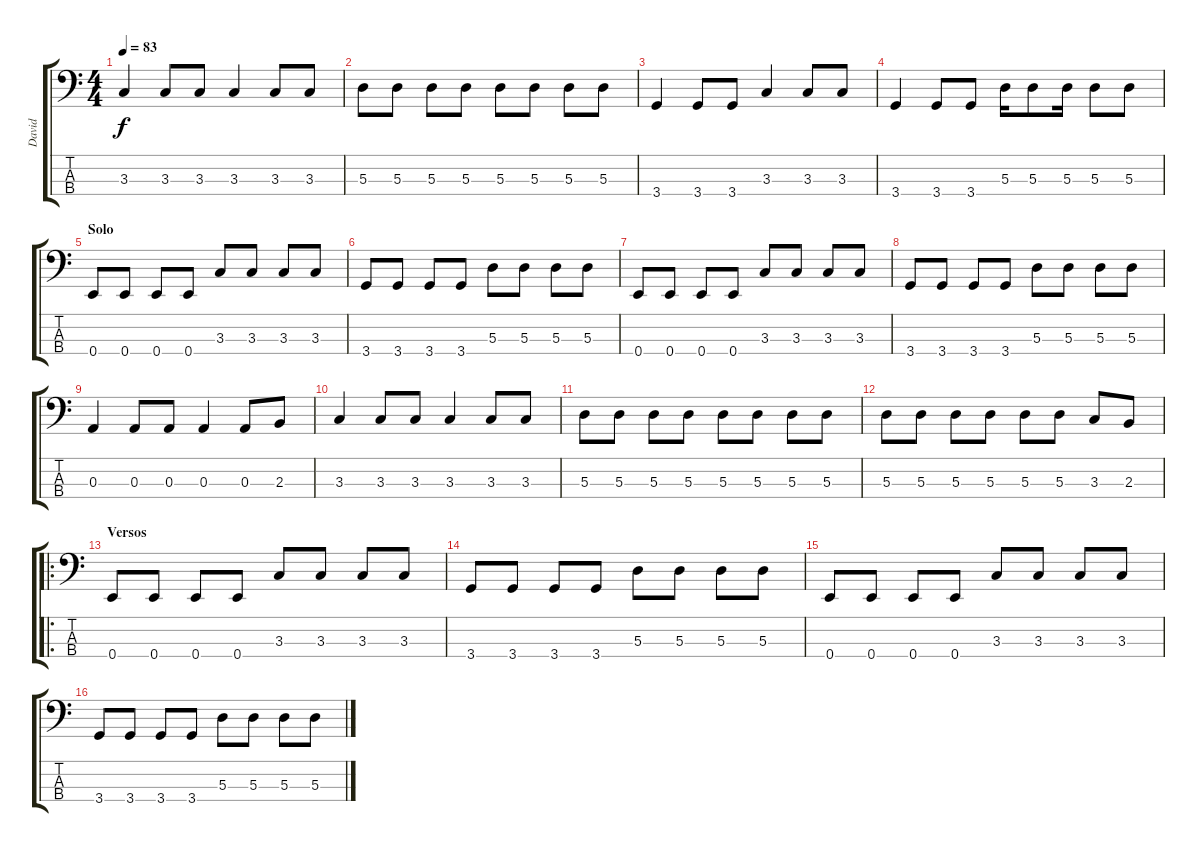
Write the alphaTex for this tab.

\track ("David" "David") {instrument electricbassfinger}
\staff {score tabs}
\tuning (G2 D2 A1 E1) {hide}
\ts (4 4)
\tempo 83
\clef f4
\ks c
3.3.4{dy f} 3.3.8 3.3.8 3.3.4 3.3.8 3.3.8 |
5.3.8 5.3.8 5.3.8 5.3.8 5.3.8 5.3.8 5.3.8 5.3.8 |
3.4.4 3.4.8 3.4.8 3.3.4 3.3.8 3.3.8 |
3.4.4 3.4.8 3.4.8 5.3.16 5.3.8 5.3.16 5.3.8 5.3.8 |
\section ("" "Solo")
0.4.8 0.4.8 0.4.8 0.4.8 3.3.8 3.3.8 3.3.8 3.3.8 |
3.4.8 3.4.8 3.4.8 3.4.8 5.3.8 5.3.8 5.3.8 5.3.8 |
0.4.8 0.4.8 0.4.8 0.4.8 3.3.8 3.3.8 3.3.8 3.3.8 |
3.4.8 3.4.8 3.4.8 3.4.8 5.3.8 5.3.8 5.3.8 5.3.8 |
0.3.4 0.3.8 0.3.8 0.3.4 0.3.8 2.3.8 |
3.3.4 3.3.8 3.3.8 3.3.4 3.3.8 3.3.8 |
5.3.8 5.3.8 5.3.8 5.3.8 5.3.8 5.3.8 5.3.8 5.3.8 |
5.3.8 5.3.8 5.3.8 5.3.8 5.3.8 5.3.8 3.3.8 2.3.8 |
\ro
\section ("" "Versos")
0.4.8 0.4.8 0.4.8 0.4.8 3.3.8 3.3.8 3.3.8 3.3.8 |
3.4.8 3.4.8 3.4.8 3.4.8 5.3.8 5.3.8 5.3.8 5.3.8 |
0.4.8 0.4.8 0.4.8 0.4.8 3.3.8 3.3.8 3.3.8 3.3.8 |
3.4.8 3.4.8 3.4.8 3.4.8 5.3.8 5.3.8 5.3.8 5.3.8
